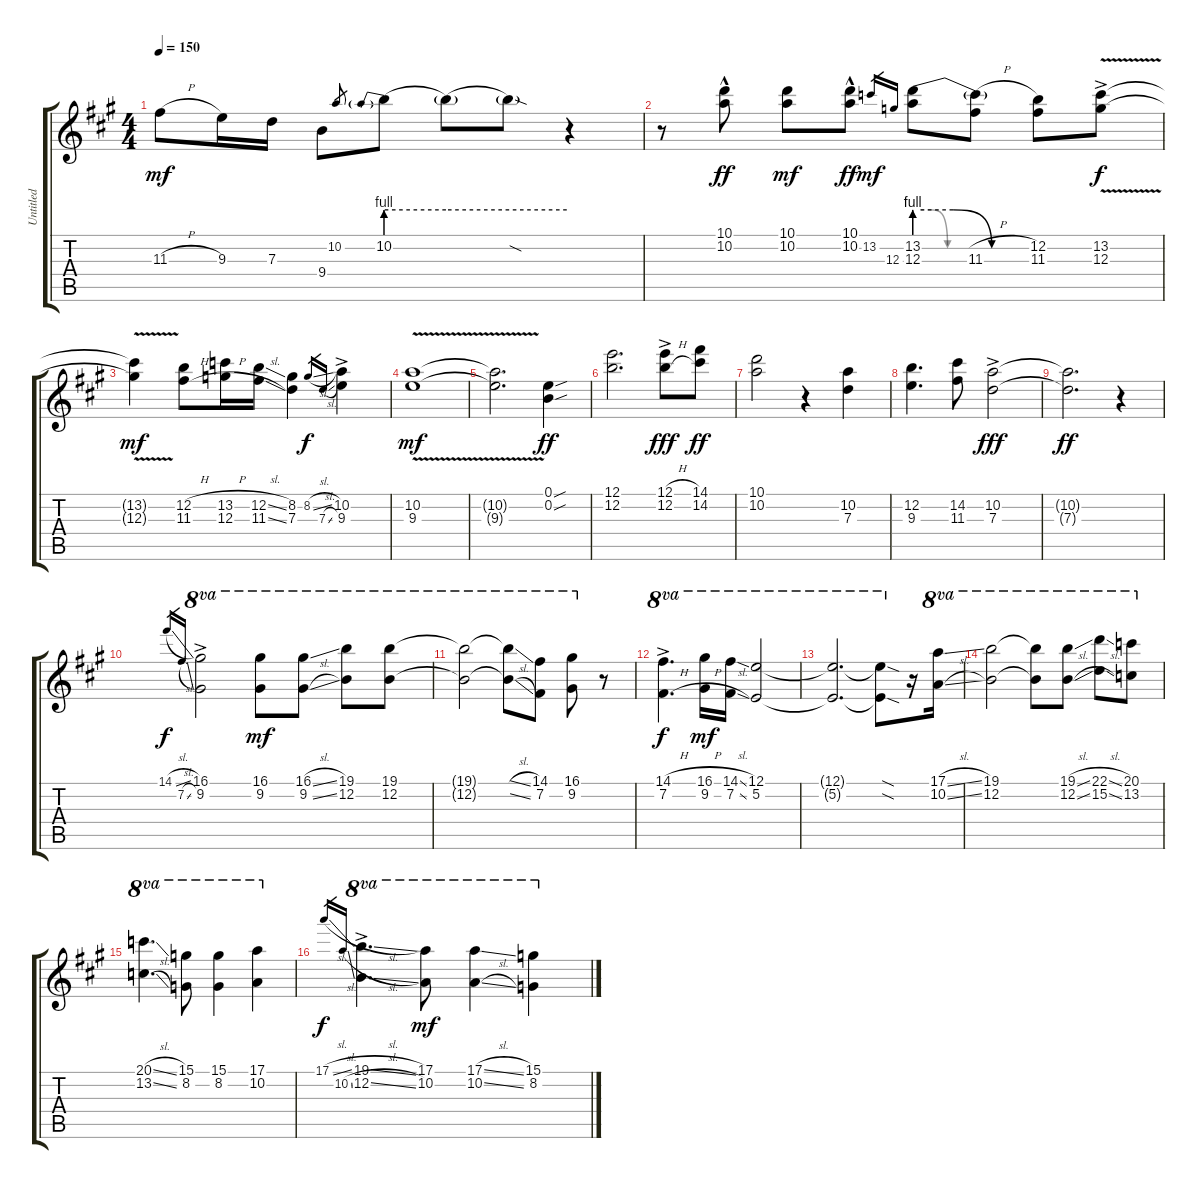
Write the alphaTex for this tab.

\track ("Untitled" "Untitled") {instrument distortionguitar}
\staff {score tabs}
\tuning (E4 B3 G3 D3 A2 E2) {hide}
\ts (4 4)
\tempo 150
\clef g2
\ks a
11.3{h t}.8{dy mf} 9.3.16 7.3.16 9.4.8 10.2.8{gr} 10.2{be (prebend 0 4 60 4)}.8 10.2{be (hold 0 4 60 4) t}.8 10.2{sod t}.8 r.4 |
r.8 (10.1{hac} 10.2{hac}).8{dy ff} (10.1 10.2).8{dy mf} (10.1{hac} 10.2{hac}).8{dy ff} 13.2.16{gr dy mf} 12.3.16{gr} (13.2{be (custom 0 4 20 4 40 0 60 0)} 12.3{be (custom 0 4 20 4 40 0 60 0)}).8 (13.2{h t} 11.3).8 (12.2 11.3).8 (13.2{v ac} 12.3{v ac}).8{dy f} |
(13.2{t} 12.3{t}).4{dy mf} (12.2{h} 11.3{h}).8 (13.2{h} 12.3{h}).16 (12.2{sl} 11.3{sl}).16 (8.2 7.3).4 8.2{sl}.16{gr dy f} 7.3{sl}.16{gr} (10.2{ac} 9.3{ac}).4 |
(10.2{v} 9.3{v}).1{dy mf} |
(10.2{v t} 9.3{v t}).2{d} (0.1{sou} 0.2{sou}).4{dy ff} |
(12.1 12.2).2{d} (12.1{h ac} 12.2{h ac}).8{dy fff} (14.1 14.2).8{dy ff} |
(10.1 10.2).2 r.4 (10.2 7.3).4 |
(12.2 9.3).4{d} (14.2 11.3).8 (10.2{ac} 7.3{ac}).2{dy fff} |
(10.2{t} 7.3{t}).2{d dy ff} r.4 |
14.1{sl}.16{gr dy f} 7.2{sl}.16{gr} (16.1{ac} 9.2{ac}).2{ot 8va} (16.1 9.2).8{ot 8va dy mf} (16.1{sl} 9.2{sl}).8{ot 8va} (19.1 12.2).8{ot 8va} (19.1 12.2).8{ot 8va} |
(19.1{t} 12.2{t}).2{ot 8va} (19.1{sl t} 12.2{sl t}).8{ot 8va} (14.1 7.2).8{ot 8va} (16.1 9.2).8{ot 8va} r.8 |
(14.1{h ac} 7.2{h ac}).4{d ot 8va dy f} (16.1{h} 9.2{h}).16{ot 8va dy mf} (14.1{sl} 7.2{sl}).16{ot 8va} (12.1 5.2).2{ot 8va} |
(12.1{t} 5.2{t}).2{d ot 8va} (12.1{sod t} 5.2{sod t}).8{ot 8va} r.16 (17.1{sl} 10.2{sl}).16{ot 8va} |
(19.1 12.2).2{ot 8va} (19.1{t} 12.2{t}).8{ot 8va} (19.1{sl} 12.2{sl}).8{ot 8va} (22.1{sl} 15.2{sl}).8{ot 8va} (20.1 13.2).8{ot 8va} |
(20.1{sl} 13.2{sl}).4{d ot 8va} (15.1 8.2).8{ot 8va} (15.1 8.2).4{ot 8va} (17.1 10.2).4{ot 8va} |
17.1{sl}.16{gr dy f} 10.2{sl}.16{gr} (19.1{sl ac} 12.2{sl ac}).4{d ot 8va} (17.1 10.2).8{ot 8va dy mf} (17.1{sl} 10.2{sl}).4{ot 8va} (15.1 8.2).4{ot 8va}
